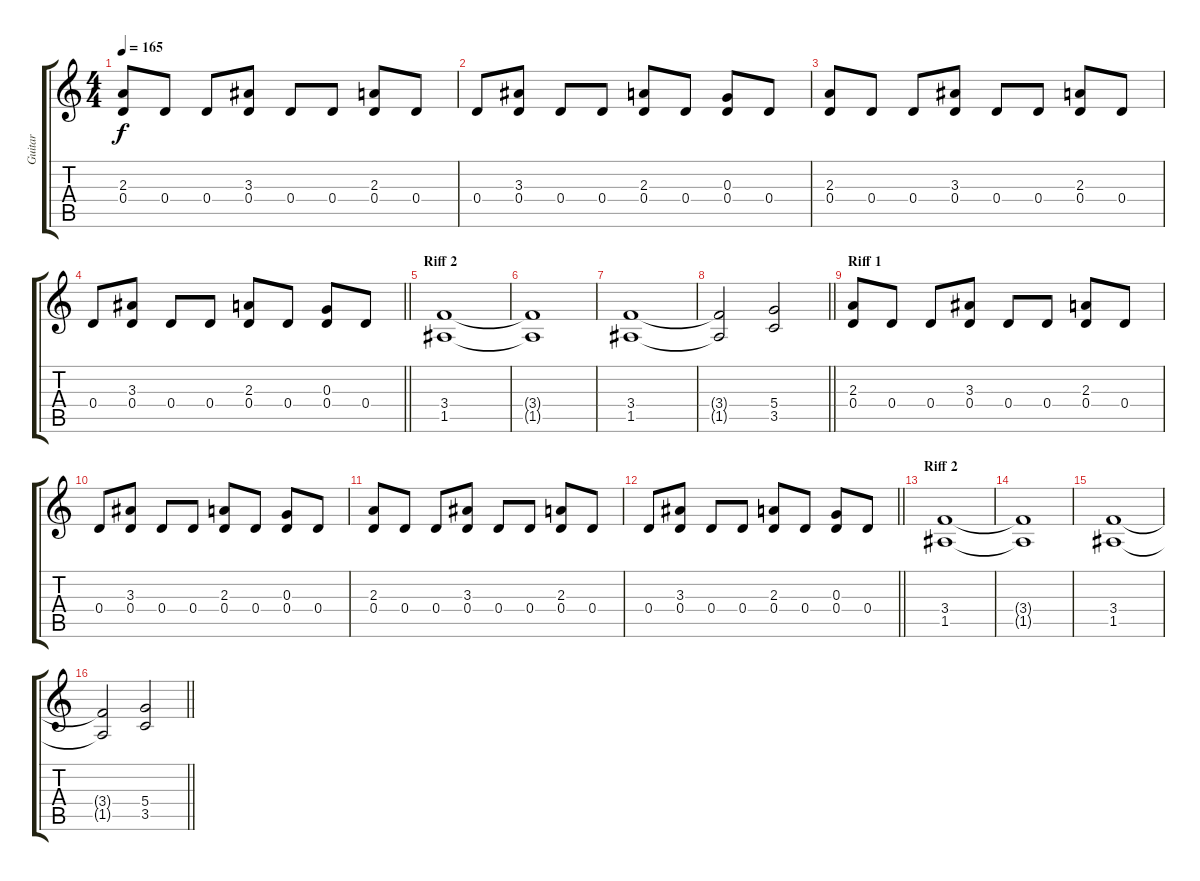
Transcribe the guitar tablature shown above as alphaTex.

\track ("Guitar" "Guitar") {instrument distortionguitar}
\staff {score tabs}
\tuning (E4 B3 G3 D3 A2 E2) {hide}
\ts (4 4)
\tempo 165
\clef g2
\ks c
(2.3 0.4).8{dy f} 0.4.8 0.4.8 (3.3 0.4).8 0.4.8 0.4.8 (2.3 0.4).8 0.4.8 |
0.4.8 (3.3 0.4).8 0.4.8 0.4.8 (2.3 0.4).8 0.4.8 (0.3 0.4).8 0.4.8 |
(2.3 0.4).8 0.4.8 0.4.8 (3.3 0.4).8 0.4.8 0.4.8 (2.3 0.4).8 0.4.8 |
\barLineRight lightlight
0.4.8 (3.3 0.4).8 0.4.8 0.4.8 (2.3 0.4).8 0.4.8 (0.3 0.4).8 0.4.8 |
\section ("" "Riff 2")
(3.4 1.5).1 |
(3.4{t} 1.5{t}).1 |
(3.4 1.5).1 |
\barLineRight lightlight
(3.4{t} 1.5{t}).2 (5.4 3.5).2 |
\section ("" "Riff 1")
(2.3 0.4).8 0.4.8 0.4.8 (3.3 0.4).8 0.4.8 0.4.8 (2.3 0.4).8 0.4.8 |
0.4.8 (3.3 0.4).8 0.4.8 0.4.8 (2.3 0.4).8 0.4.8 (0.3 0.4).8 0.4.8 |
(2.3 0.4).8 0.4.8 0.4.8 (3.3 0.4).8 0.4.8 0.4.8 (2.3 0.4).8 0.4.8 |
\barLineRight lightlight
0.4.8 (3.3 0.4).8 0.4.8 0.4.8 (2.3 0.4).8 0.4.8 (0.3 0.4).8 0.4.8 |
\section ("" "Riff 2")
(3.4 1.5).1 |
(3.4{t} 1.5{t}).1 |
(3.4 1.5).1 |
\barLineRight lightlight
(3.4{t} 1.5{t}).2 (5.4 3.5).2
